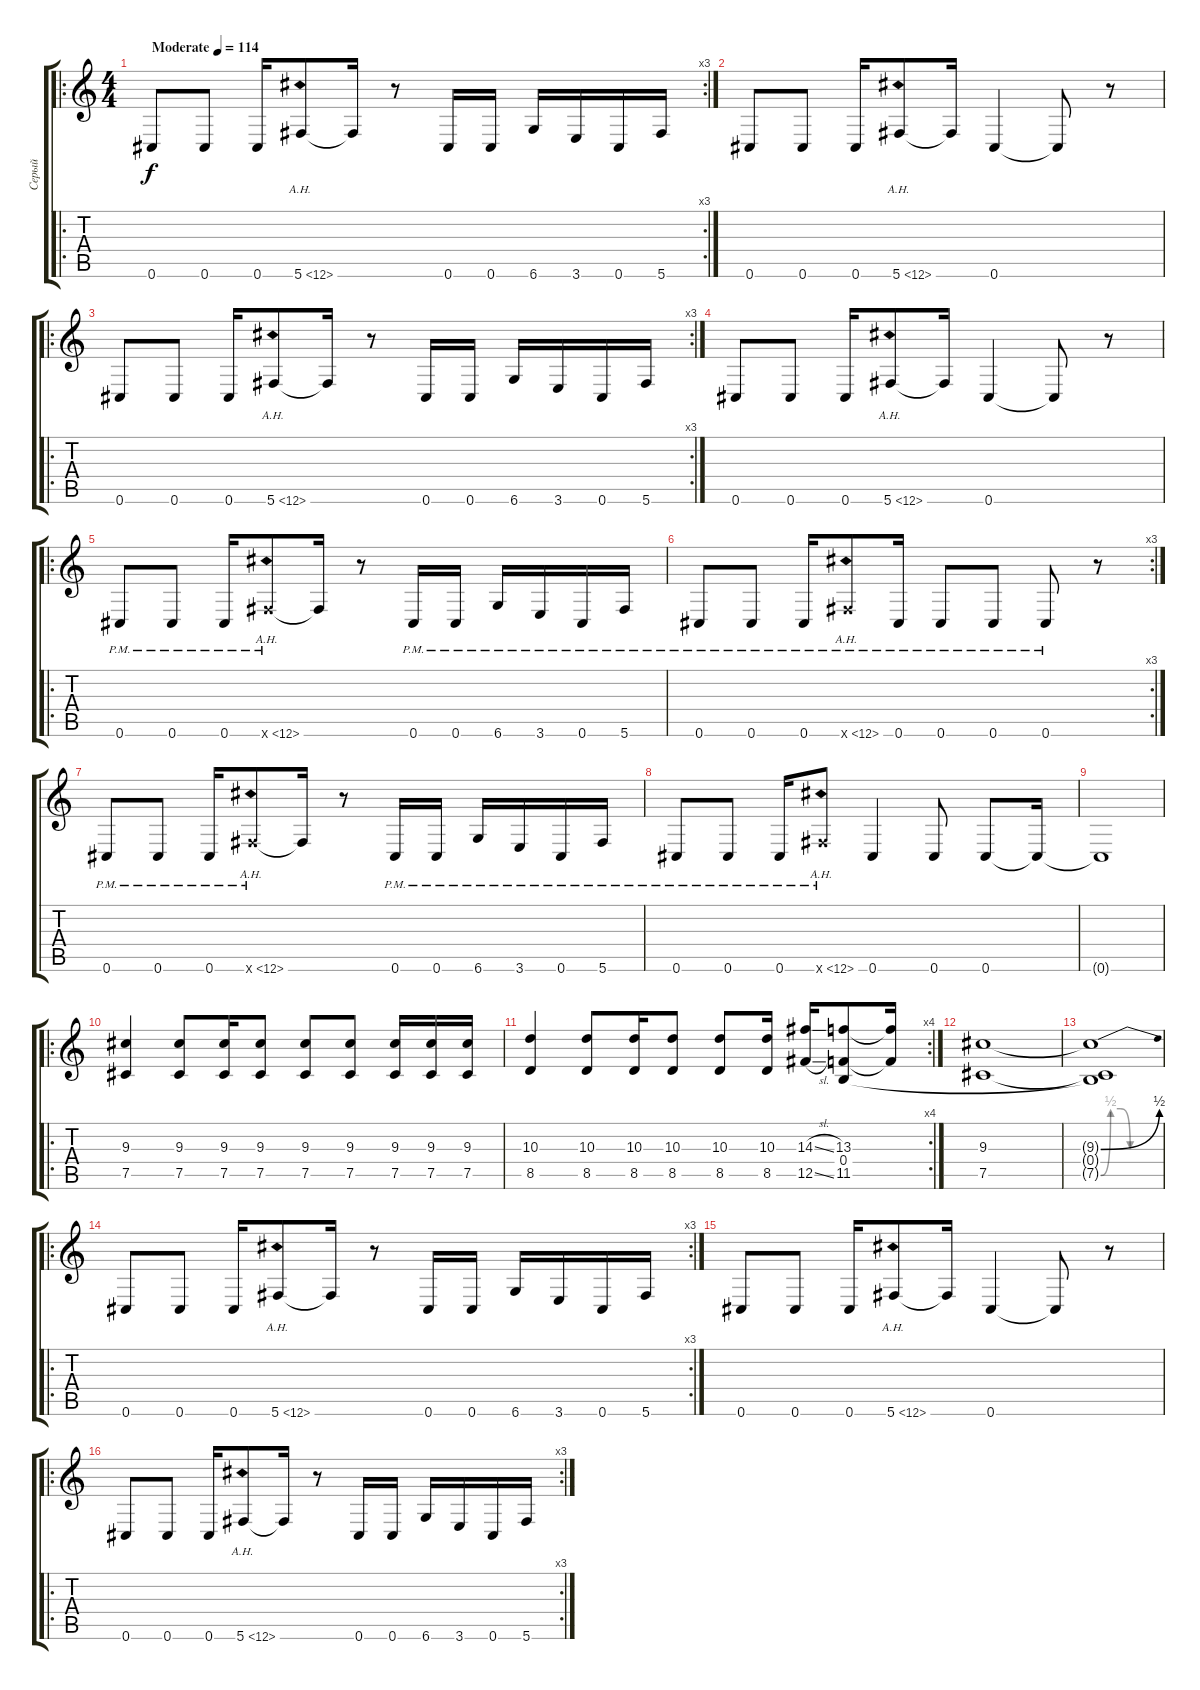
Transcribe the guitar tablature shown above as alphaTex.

\track ("Серый" "Серый") {instrument distortionguitar}
\staff {score tabs}
\tuning (Db4 Ab3 E3 B2 Gb2 Db2) {hide}
\ro
\rc 3
\ts (4 4)
\tempo (114 "Moderate")
\clef g2
\ks c
0.6.8{dy f instrument distortionguitar} 0.6.8 0.6.16 5.6{ah 7}.8 5.6{t}.16 r.8 0.6.16 0.6.16 6.6.16 3.6.16 0.6.16 5.6.16 |
0.6.8 0.6.8 0.6.16 5.6{ah 7}.8 5.6{t}.16 0.6.4 0.6{t}.8 r.8 |
\ro
\rc 3
0.6.8 0.6.8 0.6.16 5.6{ah 7}.8 5.6{t}.16 r.8 0.6.16 0.6.16 6.6.16 3.6.16 0.6.16 5.6.16 |
0.6.8 0.6.8 0.6.16 5.6{ah 7}.8 5.6{t}.16 0.6.4 0.6{t}.8 r.8 |
\ro
0.6{pm}.8 0.6{pm}.8 0.6{pm}.16 5.6{ah 7 pm x}.8 5.6{t}.16 r.8 0.6{pm}.16 0.6{pm}.16 6.6{pm}.16 3.6{pm}.16 0.6{pm}.16 5.6{pm}.16 |
\rc 3
0.6{pm}.8 0.6{pm}.8 0.6{pm}.16 5.6{ah 7 pm x}.8 0.6{pm}.16 0.6{pm}.8 0.6{pm}.8 0.6{pm}.8 r.8 |
0.6{pm}.8 0.6{pm}.8 0.6{pm}.16 5.6{ah 7 pm x}.8 5.6{t}.16 r.8 0.6{pm}.16 0.6{pm}.16 6.6{pm}.16 3.6{pm}.16 0.6{pm}.16 5.6{pm}.16 |
0.6{pm}.8 0.6{pm}.8 0.6{pm}.16 5.6{ah 7 pm x}.8 0.6.4 0.6.8 0.6.8 0.6{t}.16 |
0.6{t}.1 |
\ro
(9.3 7.5).4 (9.3 7.5).8 (9.3 7.5).16 (9.3 7.5).8 (9.3 7.5).8 (9.3 7.5).8 (9.3 7.5).16 (9.3 7.5).16 (9.3 7.5).16 |
\rc 4
(10.3 8.5).4 (10.3 8.5).8 (10.3 8.5).16 (10.3 8.5).8 (10.3 8.5).8 (10.3 8.5).16 (14.3{sl} 12.5{sl}).16 (13.3 0.4 11.5).8 (13.3{t} 11.5{t}).16 |
(9.3 7.5).1 |
(9.3{be (bend 0 0 60 2) t} 0.4{t} 7.5{be (custom 0 0 10 2 20 2 30 0 60 0) t}).1 |
\ro
\rc 3
0.6.8 0.6.8 0.6.16 5.6{ah 7}.8 5.6{t}.16 r.8 0.6.16 0.6.16 6.6.16 3.6.16 0.6.16 5.6.16 |
0.6.8 0.6.8 0.6.16 5.6{ah 7}.8 5.6{t}.16 0.6.4 0.6{t}.8 r.8 |
\ro
\rc 3
0.6.8 0.6.8 0.6.16 5.6{ah 7}.8 5.6{t}.16 r.8 0.6.16 0.6.16 6.6.16 3.6.16 0.6.16 5.6.16
